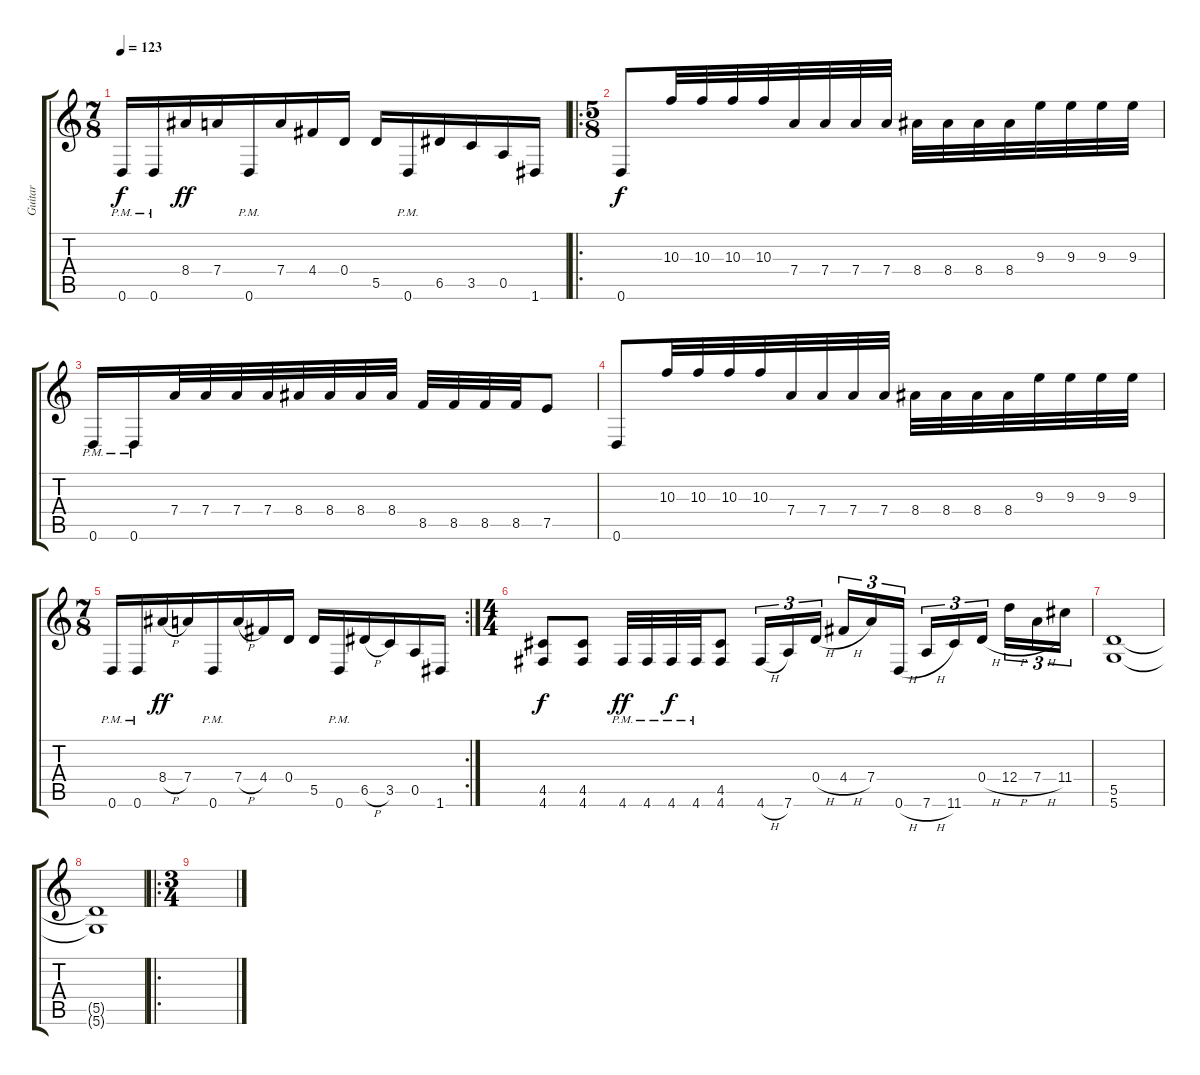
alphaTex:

\track ("Guitar" "Guitar") {instrument distortionguitar}
\staff {score tabs}
\tuning (E4 B3 G3 D3 A2 D2) {hide}
\ts (7 8)
\tempo 123
\clef g2
\ks c
0.6{pm}.16{dy f} 0.6{pm}.16 8.4.16{dy ff} 7.4.16 0.6{pm}.16 7.4.16 4.4.16 0.4.16 5.5.16 0.6{pm}.16 6.5.16 3.5.16 0.5.16 1.6.16 |
\ro
\ts (5 8)
0.6.8{dy f} 10.3.32 10.3.32 10.3.32 10.3.32 7.4.32 7.4.32 7.4.32 7.4.32 8.4.32 8.4.32 8.4.32 8.4.32 9.3.32 9.3.32 9.3.32 9.3.32 |
0.6{pm}.16 0.6{pm}.16 7.4.32 7.4.32 7.4.32 7.4.32 8.4.32 8.4.32 8.4.32 8.4.32 8.5.32 8.5.32 8.5.32 8.5.32 7.5.8 |
0.6.8 10.3.32 10.3.32 10.3.32 10.3.32 7.4.32 7.4.32 7.4.32 7.4.32 8.4.32 8.4.32 8.4.32 8.4.32 9.3.32 9.3.32 9.3.32 9.3.32 |
\rc 2
\ts (7 8)
0.6{pm}.16 0.6{pm}.16 8.4{h}.16{dy ff} 7.4.16 0.6{pm}.16 7.4{h}.16 4.4.16 0.4.16 5.5.16 0.6{pm}.16 6.5{h}.16 3.5.16 0.5.16 1.6.16 |
\ts (4 4)
(4.5 4.6).8{dy f} (4.5 4.6).8 4.6{pm}.32{dy ff} 4.6{pm}.32 4.6{pm}.32{dy f} 4.6{pm}.32 (4.5 4.6).8 4.6{h}.16{tu (3 2)} 7.6.16{tu (3 2)} 0.4{h}.16{tu (3 2) beam splitsecondary} 4.4{h}.16{tu (3 2)} 7.4.16{tu (3 2)} 0.6{h}.16{tu (3 2)} 7.6{h}.16{tu (3 2)} 11.6.16{tu (3 2)} 0.4{h}.16{tu (3 2) beam splitsecondary} 12.4{h}.16{tu (3 2)} 7.4{h}.16{tu (3 2)} 11.4.16{tu (3 2)} |
(5.5 5.6).1 |
(5.5{t} 5.6{t}).1 |
\ro
\ts (3 4)
